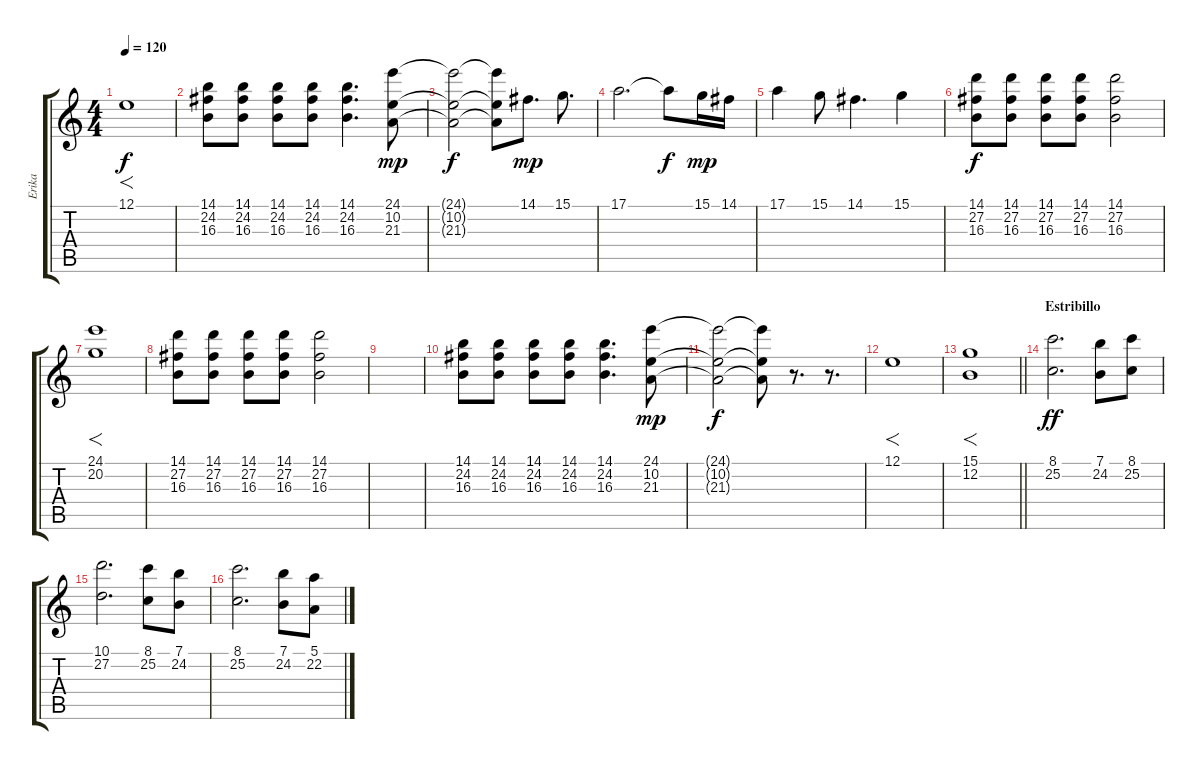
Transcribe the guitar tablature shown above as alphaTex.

\track ("Erika" "Erika") {instrument stringensemble1}
\staff {score tabs}
\tuning (E4 B3 G3 D3 A2 E2) {hide}
\ts (4 4)
\tempo 120
\clef g2
\ks c
12.1.1{f dy f} |
(14.1 24.2 16.3).8 (14.1 24.2 16.3).8 (14.1 24.2 16.3).8 (14.1 24.2 16.3).8 (14.1 24.2 16.3).4{d} (24.1 10.2 21.3).8{dy mp} |
(24.1{t} 10.2{t} 21.3{t}).2{dy f} (24.1{t} 10.2{t} 21.3{t}).8 14.1.8{d dy mp} 15.1.8{d} |
17.1.2{d} 17.1{t}.8{dy f} 15.1.16{dy mp} 14.1.16 |
17.1.4 15.1.8 14.1.4{d} 15.1.4 |
(14.1 27.2 16.3).8{dy f instrument stringensemble1} (14.1 27.2 16.3).8 (14.1 27.2 16.3).8 (14.1 27.2 16.3).8 (14.1 27.2 16.3).2 |
(24.1 20.2).1{f} |
(14.1 27.2 16.3).8{instrument stringensemble1} (14.1 27.2 16.3).8 (14.1 27.2 16.3).8 (14.1 27.2 16.3).8 (14.1 27.2 16.3).2 |
|
(14.1 24.2 16.3).8 (14.1 24.2 16.3).8 (14.1 24.2 16.3).8 (14.1 24.2 16.3).8 (14.1 24.2 16.3).4{d} (24.1 10.2 21.3).8{dy mp} |
(24.1{t} 10.2{t} 21.3{t}).2{dy f} (24.1{t} 10.2{t} 21.3{t}).8 r.8{d} r.8{d} |
12.1.1{f} |
\barLineRight lightlight
(15.1 12.2).1{f} |
\section ("" "Estribillo")
(8.1 25.2).2{d dy ff} (7.1 24.2).8 (8.1 25.2).8 |
(10.1 27.2).2{d} (8.1 25.2).8 (7.1 24.2).8 |
(8.1 25.2).2{d} (7.1 24.2).8 (5.1 22.2).8
